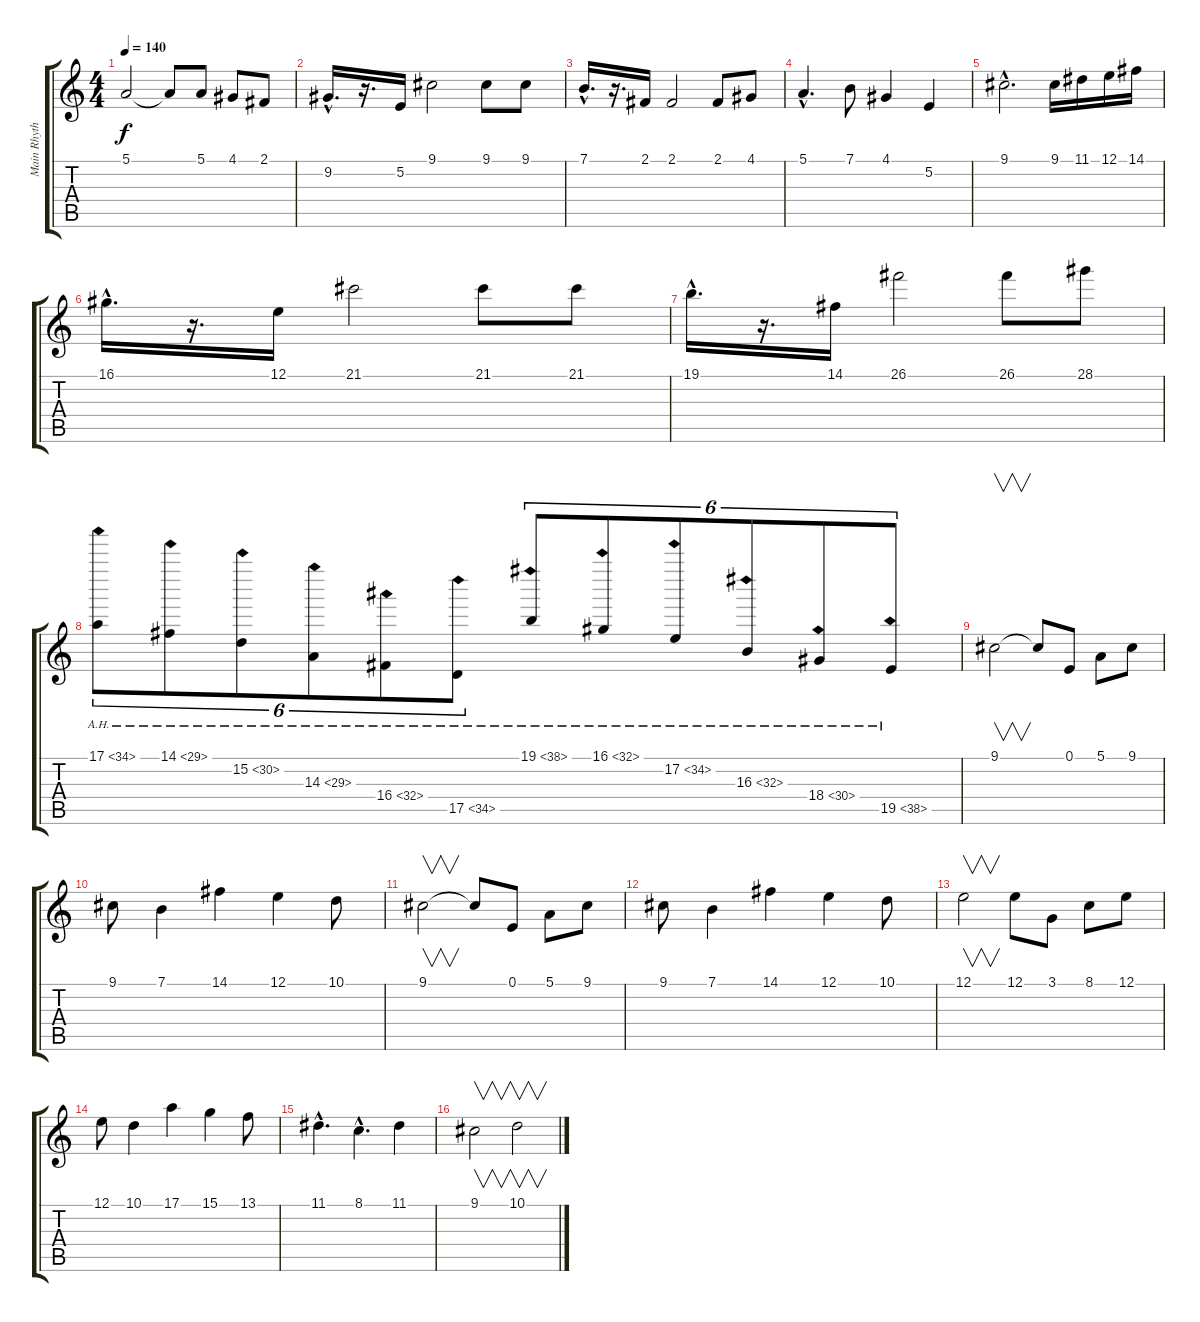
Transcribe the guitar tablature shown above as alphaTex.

\track ("Main Rhythm" "Main Rhyth") {instrument flute}
\staff {score tabs}
\tuning (E4 B3 G3 D3 A2 E2) {hide}
\ts (4 4)
\tempo 140
\clef g2
\ks c
5.1.2{dy f} 5.1{t}.8 5.1.8 4.1.8 2.1.8 |
9.2{hac}.16{d} r.16{d} 5.2.16 9.1.2 9.1.8 9.1.8 |
7.1{hac}.16{d} r.16{d} 2.1.16 2.1.2 2.1.8 4.1.8 |
5.1{hac}.4{d} 7.1.8 4.1.4 5.2.4 |
9.1{hac}.2{d} 9.1.16 11.1.16 12.1.16 14.1.16 |
16.1{hac}.16{d} r.16{d} 12.1.16 21.1.2 21.1.8 21.1.8 |
19.1{hac}.16{d} r.16{d} 14.1.16 26.1.2 26.1.8 28.1.8 |
17.1{ah 17}.8{tu (6 4)} 14.1{ah 15}.8{tu (6 4)} 15.2{ah 15}.8{tu (6 4)} 14.3{ah 15}.8{tu (6 4)} 16.4{ah 16}.8{tu (6 4)} 17.5{ah 17}.8{tu (6 4)} 19.1{ah 19}.8{tu (6 4)} 16.1{ah 16}.8{tu (6 4)} 17.2{ah 17}.8{tu (6 4)} 16.3{ah 16}.8{tu (6 4)} 18.4{ah 12}.8{tu (6 4)} 19.5{ah 19}.8{tu (6 4)} |
9.1.2{v} 9.1{t}.8 0.1.8 5.1.8 9.1.8 |
9.1.8 7.1.4 14.1.4 12.1.4 10.1.8 |
9.1.2{v} 9.1{t}.8 0.1.8 5.1.8 9.1.8 |
9.1.8 7.1.4 14.1.4 12.1.4 10.1.8 |
12.1.2{v} 12.1.8 3.1.8 8.1.8 12.1.8 |
12.1.8 10.1.4 17.1.4 15.1.4 13.1.8 |
11.1{hac}.4{d} 8.1{hac}.4{d} 11.1.4 |
9.1.2{v} 10.1.2{v}
